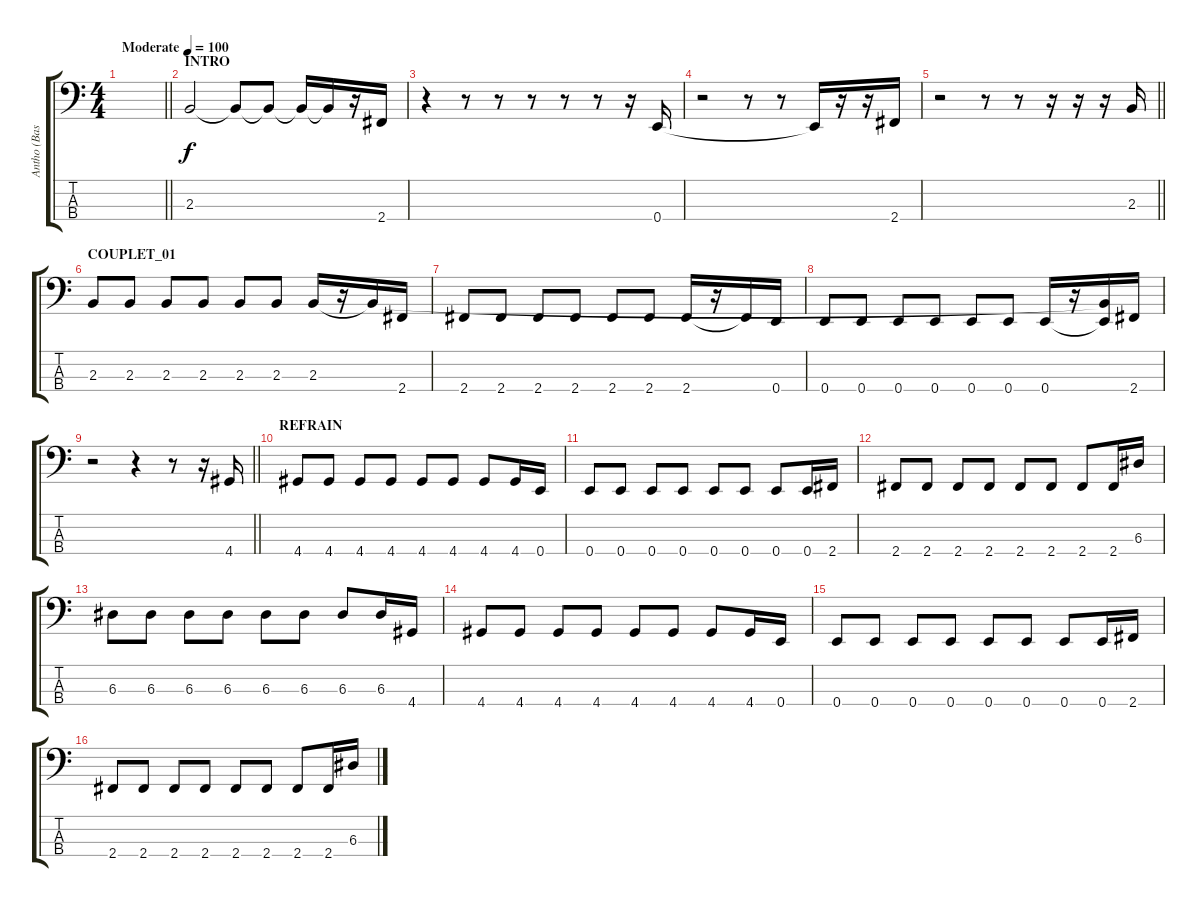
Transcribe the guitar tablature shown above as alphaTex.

\track ("Antho (Basse)" "Antho (Bas") {instrument electricbassfinger}
\staff {score tabs}
\tuning (G2 D2 A1 E1) {hide}
\ts (4 4)
\tempo (100 "Moderate")
\clef f4
\barLineRight lightlight
\ks c
|
\section ("" "INTRO")
2.3.2 2.3{t}.8 2.3{t}.8 2.3{t}.16 2.3{t}.16 r.16 2.4.16 |
r.4 r.8 r.8 r.8 r.8 r.8 r.16 0.4.16 |
r.2 r.8 r.8 0.4{t}.16 r.16 r.16 2.4.16 |
\barLineRight lightlight
r.2 r.8 r.8 r.16 r.16 r.16 2.3.16 |
\section ("" "COUPLET_01")
2.3.8 2.3.8 2.3.8 2.3.8 2.3.8 2.3.8 2.3.16 r.16 2.3{t}.16 2.4.16 |
2.4.8 2.4.8 2.4.8 2.4.8 2.4.8 2.4.8 2.4.16 r.16 2.4{t}.16 0.4.16 |
0.4.8 0.4.8 0.4.8 0.4.8 0.4.8 0.4.8 0.4.16 r.16 (2.3{t} 0.4{t}).16 2.4.16 |
\barLineRight lightlight
r.2 r.4 r.8 r.16 4.4.16 |
\section ("" "REFRAIN")
4.4.8 4.4.8 4.4.8 4.4.8 4.4.8 4.4.8 4.4.8 4.4.16 0.4.16 |
0.4.8 0.4.8 0.4.8 0.4.8 0.4.8 0.4.8 0.4.8 0.4.16 2.4.16 |
2.4.8 2.4.8 2.4.8 2.4.8 2.4.8 2.4.8 2.4.8 2.4.16 6.3.16 |
6.3.8 6.3.8 6.3.8 6.3.8 6.3.8 6.3.8 6.3.8 6.3.16 4.4.16 |
4.4.8 4.4.8 4.4.8 4.4.8 4.4.8 4.4.8 4.4.8 4.4.16 0.4.16 |
0.4.8 0.4.8 0.4.8 0.4.8 0.4.8 0.4.8 0.4.8 0.4.16 2.4.16 |
2.4.8 2.4.8 2.4.8 2.4.8 2.4.8 2.4.8 2.4.8 2.4.16 6.3.16
